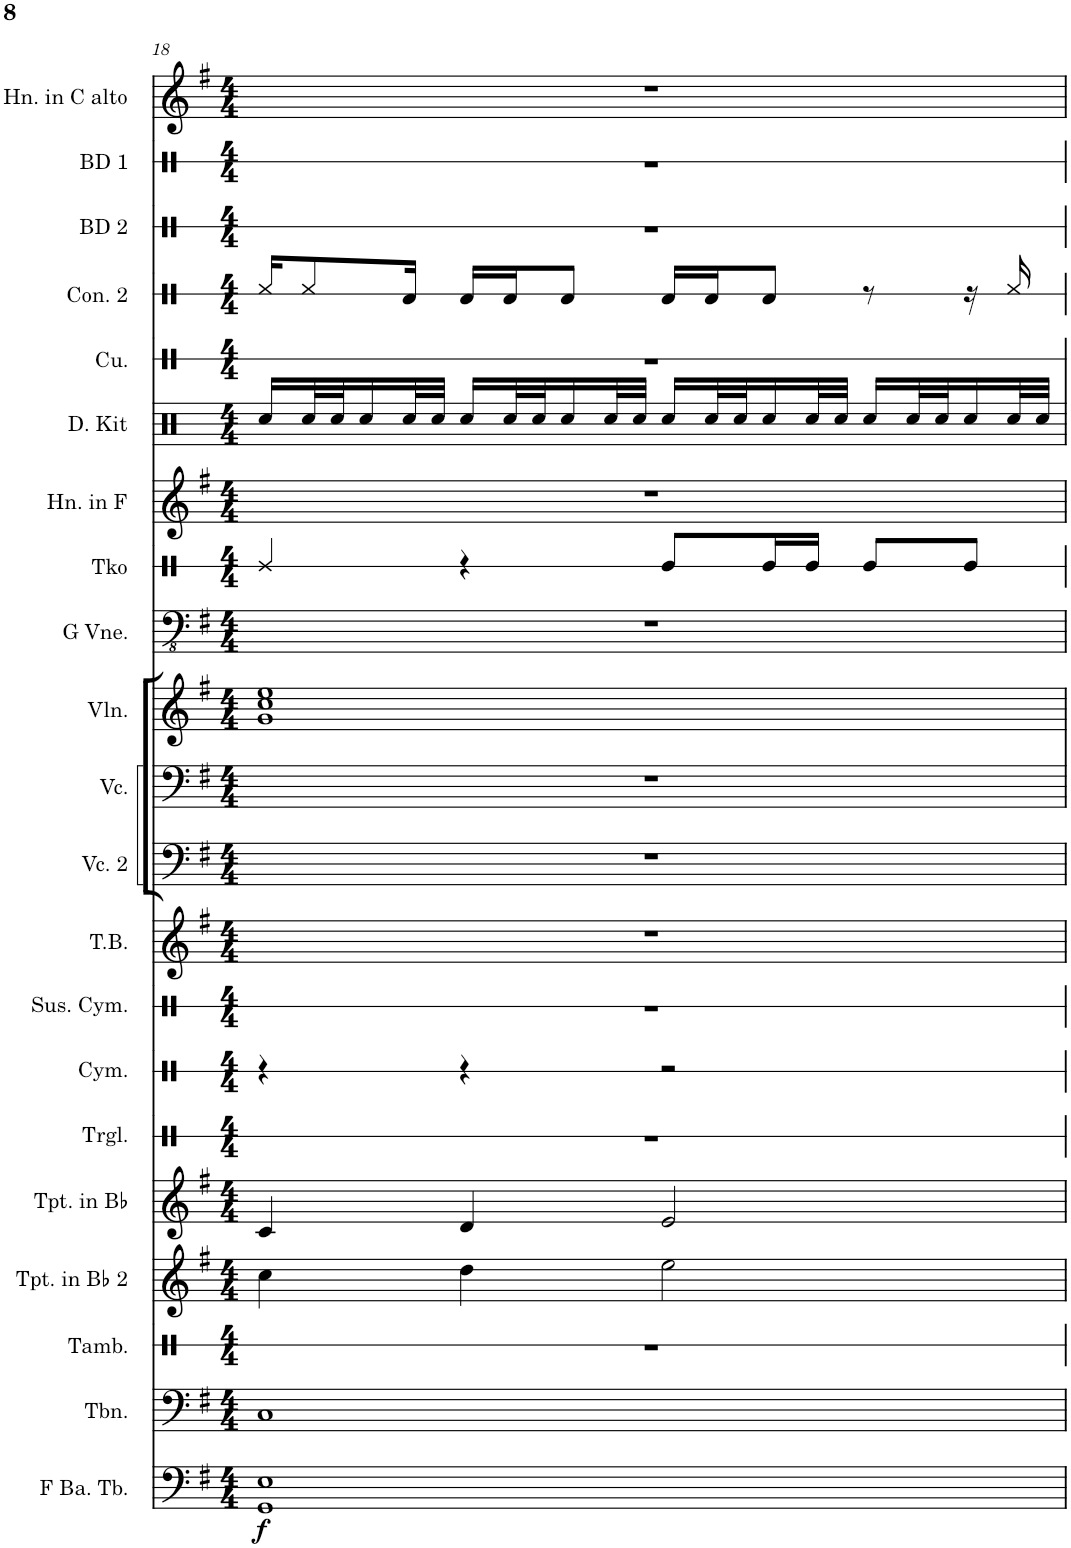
**kern	**dynam	**kern	**kern	**kern	**kern	**kern	**kern	**kern	**kern	**kern	**kern	**kern	**kern	**kern	**kern	**kern	**kern	**kern	**kern	**kern	**kern
*part21	*part21	*part20	*part19	*part18	*part17	*part16	*part15	*part14	*part13	*part12	*part11	*part10	*part9	*part8	*part7	*part6	*part5	*part4	*part3	*part2	*part1
*staff21	*staff21	*staff20	*staff19	*staff18	*staff17	*staff16	*staff15	*staff14	*staff13	*staff12	*staff11	*staff10	*staff9	*staff8	*staff7	*staff6	*staff5	*staff4	*staff3	*staff2	*staff1
*I"F Bass Tuba	*	*I"Trombone	*I"Tambourine	*I"Trumpet in Bb 2	*I"Trumpet in Bb	*I"Triangle	*I"Cymbals	*I"Suspended Cymbal	*I"Tubular Bells	*I"Violoncello 2	*I"Violoncello	*I"Violin	*I"G Violone	*I"Takiko	*I"Horn in F	*I"Drum Kit	*I"Cuica	*I"Congas 2	*I"Bass Drum 2	*I"Bass Drum 1	*I"Horn in C alto
*I'F Ba. Tb.	*	*I'Tbn.	*I'Tamb.	*I'Tpt. in Bb 2	*I'Tpt. in Bb	*I'Trgl.	*I'Cym.	*I'Sus. Cym.	*I'T.B.	*I'Vc. 2	*I'Vc.	*I'Vln.	*I'G Vne.	*I'Tko	*I'Hn. in F	*I'D. Kit	*I'Cu.	*I'Con. 2	*I'BD 2	*I'BD 1	*I'Hn. in C alto
!!LO:PB:g=z
*clefF4	*	*clefF4	*clefX	*clefG2	*clefG2	*clefX	*clefX	*clefX	*clefG2	*clefF4	*clefF4	*clefG2	*clefFv4	*clefX	*clefG2	*clefX	*clefX	*clefX	*clefX	*clefX	*clefG2
*	*	*	*	*Trd1c2	*Trd1c2	*	*	*	*	*	*	*	*Trd7c12	*	*Trd4c7	*	*	*	*	*	*Trd4c7
*k[f#]	*	*k[f#]	*k[]	*k[f#]	*k[f#]	*k[]	*k[]	*k[]	*k[f#]	*k[f#]	*k[f#]	*k[f#]	*k[f#]	*k[]	*k[f#]	*k[]	*k[]	*k[]	*k[]	*k[]	*k[f#]
*M4/4	*	*M4/4	*M4/4	*M4/4	*M4/4	*M4/4	*M4/4	*M4/4	*M4/4	*M4/4	*M4/4	*M4/4	*M4/4	*M4/4	*M4/4	*M4/4	*M4/4	*M4/4	*M4/4	*M4/4	*M4/4
=18	=18	=18	=18	=18	=18	=18	=18	=18	=18	=18	=18	=18	=18	=18	=18	=18	=18	=18	=18	=18	=18
!	!LO:DY:b	!	!	!	!	!	!	!	!	!	!	!	!	!	!	!	!	!	!	!	!
1GG 1E	f	1C	1r	4cc\	4c/	1r	4r	1r	1r	1r	1r	1g 1cc 1ee	1r	4Re/	1r	16Rcc/LL	1r	16Rf/KL	1r	1r	1r
.	.	.	.	.	.	.	.	.	.	.	.	.	.	.	.	32Rcc/L	.	8Rf/	.	.	.
.	.	.	.	.	.	.	.	.	.	.	.	.	.	.	.	32Rcc/J	.	.	.	.	.
.	.	.	.	.	.	.	.	.	.	.	.	.	.	.	.	16Rcc/	.	.	.	.	.
.	.	.	.	.	.	.	.	.	.	.	.	.	.	.	.	32Rcc/L	.	16Rd/Jk	.	.	.
.	.	.	.	.	.	.	.	.	.	.	.	.	.	.	.	32Rcc/JJJ	.	.	.	.	.
.	.	.	.	4dd\	4d/	.	4r	.	.	.	.	.	.	4r	.	16Rcc/LL	.	16Rd/LL	.	.	.
.	.	.	.	.	.	.	.	.	.	.	.	.	.	.	.	32Rcc/L	.	16Rd/J	.	.	.
.	.	.	.	.	.	.	.	.	.	.	.	.	.	.	.	32Rcc/J	.	.	.	.	.
.	.	.	.	.	.	.	.	.	.	.	.	.	.	.	.	16Rcc/	.	8Rd/J	.	.	.
.	.	.	.	.	.	.	.	.	.	.	.	.	.	.	.	32Rcc/L	.	.	.	.	.
.	.	.	.	.	.	.	.	.	.	.	.	.	.	.	.	32Rcc/JJJ	.	.	.	.	.
.	.	.	.	2ee\	2e/	.	2r	.	.	.	.	.	.	8Re/L	.	16Rcc/LL	.	16Rd/LL	.	.	.
.	.	.	.	.	.	.	.	.	.	.	.	.	.	.	.	32Rcc/L	.	16Rd/J	.	.	.
.	.	.	.	.	.	.	.	.	.	.	.	.	.	.	.	32Rcc/J	.	.	.	.	.
.	.	.	.	.	.	.	.	.	.	.	.	.	.	16Re/L	.	16Rcc/	.	8Rd/J	.	.	.
.	.	.	.	.	.	.	.	.	.	.	.	.	.	16Re/JJ	.	32Rcc/L	.	.	.	.	.
.	.	.	.	.	.	.	.	.	.	.	.	.	.	.	.	32Rcc/JJJ	.	.	.	.	.
.	.	.	.	.	.	.	.	.	.	.	.	.	.	8Re/L	.	16Rcc/LL	.	8r	.	.	.
.	.	.	.	.	.	.	.	.	.	.	.	.	.	.	.	32Rcc/L	.	.	.	.	.
.	.	.	.	.	.	.	.	.	.	.	.	.	.	.	.	32Rcc/J	.	.	.	.	.
.	.	.	.	.	.	.	.	.	.	.	.	.	.	8Re/J	.	16Rcc/	.	16r	.	.	.
.	.	.	.	.	.	.	.	.	.	.	.	.	.	.	.	32Rcc/L	.	16Rf/	.	.	.
.	.	.	.	.	.	.	.	.	.	.	.	.	.	.	.	32Rcc/JJJ	.	.	.	.	.
=	=	=	=	=	=	=	=	=	=	=	=	=	=	=	=	=	=	=	=	=	=
*-	*-	*-	*-	*-	*-	*-	*-	*-	*-	*-	*-	*-	*-	*-	*-	*-	*-	*-	*-	*-	*-
